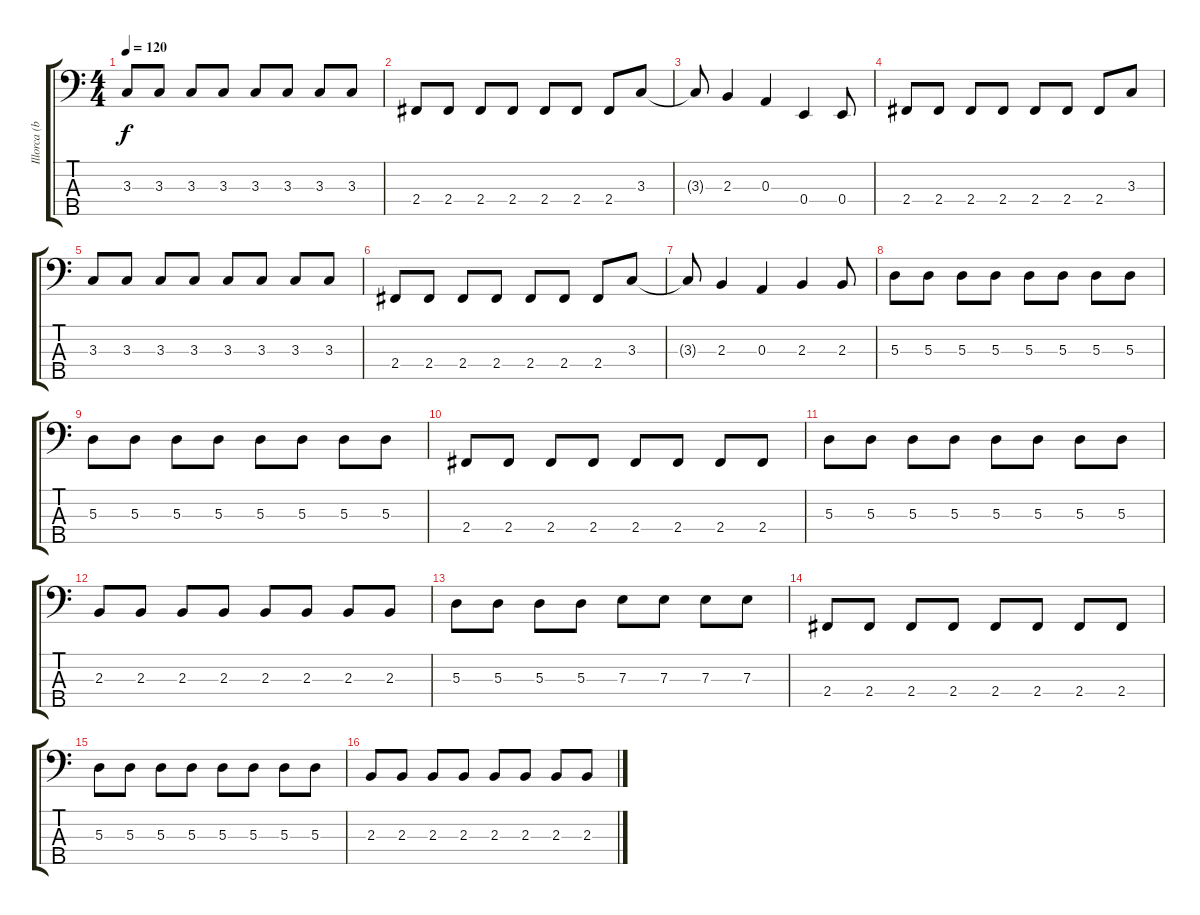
\track ("Illorca (basso)" "Illorca (b") {instrument electricbasspick}
\staff {score tabs}
\tuning (G2 D2 A1 E1 B0) {hide}
\ts (4 4)
\tempo 120
\clef f4
\ks c
3.3.8{dy f} 3.3.8 3.3.8 3.3.8 3.3.8 3.3.8 3.3.8 3.3.8 |
2.4.8 2.4.8 2.4.8 2.4.8 2.4.8 2.4.8 2.4.8 3.3.8 |
3.3{t}.8 2.3.4 0.3.4 0.4.4 0.4.8 |
2.4.8 2.4.8 2.4.8 2.4.8 2.4.8 2.4.8 2.4.8 3.3.8 |
3.3.8 3.3.8 3.3.8 3.3.8 3.3.8 3.3.8 3.3.8 3.3.8 |
2.4.8 2.4.8 2.4.8 2.4.8 2.4.8 2.4.8 2.4.8 3.3.8 |
3.3{t}.8 2.3.4 0.3.4 2.3.4 2.3.8 |
5.3.8 5.3.8 5.3.8 5.3.8 5.3.8 5.3.8 5.3.8 5.3.8 |
5.3.8 5.3.8 5.3.8 5.3.8 5.3.8 5.3.8 5.3.8 5.3.8 |
2.4.8 2.4.8 2.4.8 2.4.8 2.4.8 2.4.8 2.4.8 2.4.8 |
5.3.8 5.3.8 5.3.8 5.3.8 5.3.8 5.3.8 5.3.8 5.3.8 |
2.3.8 2.3.8 2.3.8 2.3.8 2.3.8 2.3.8 2.3.8 2.3.8 |
5.3.8 5.3.8 5.3.8 5.3.8 7.3.8 7.3.8 7.3.8 7.3.8 |
2.4.8 2.4.8 2.4.8 2.4.8 2.4.8 2.4.8 2.4.8 2.4.8 |
5.3.8 5.3.8 5.3.8 5.3.8 5.3.8 5.3.8 5.3.8 5.3.8 |
2.3.8 2.3.8 2.3.8 2.3.8 2.3.8 2.3.8 2.3.8 2.3.8
